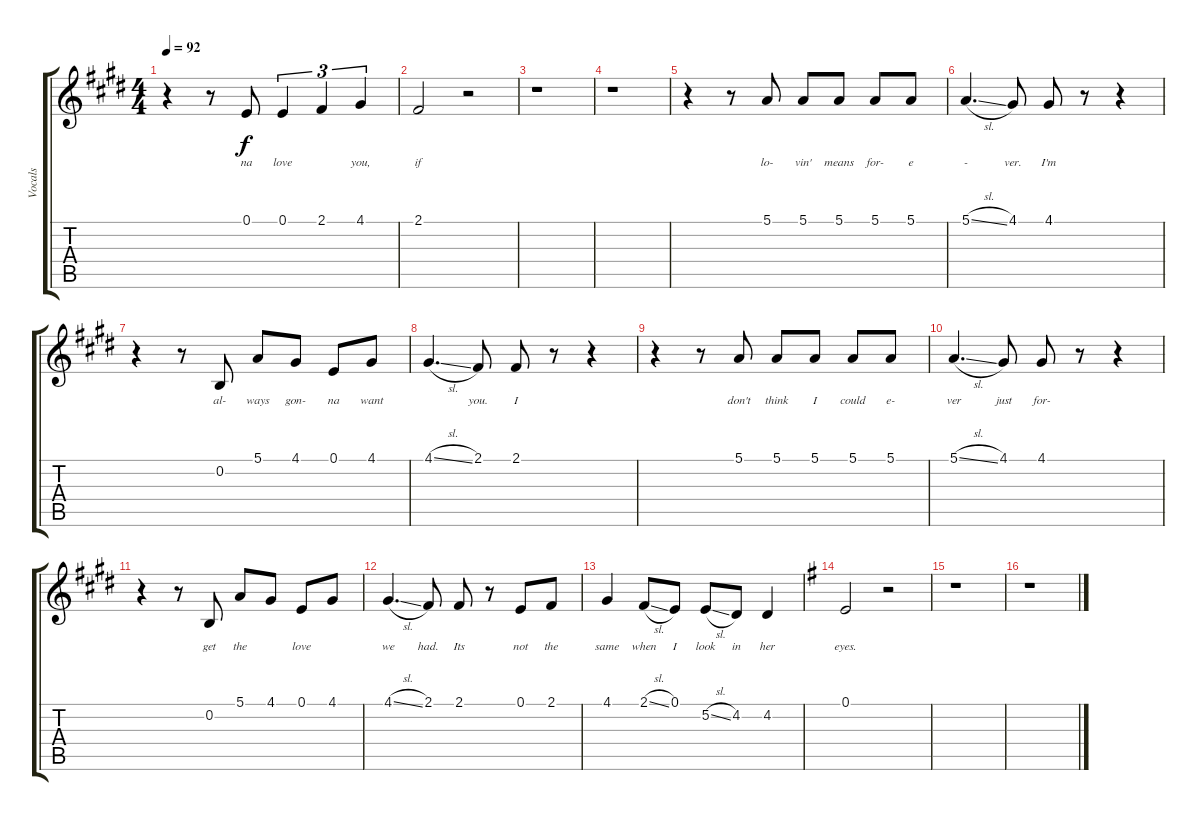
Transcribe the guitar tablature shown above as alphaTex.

\track ("Vocals" "Vocals") {instrument clarinet}
\staff {score tabs}
\tuning (E4 B3 G3 D3 A2 E2) {hide}
\ts (4 4)
\tempo 92
\clef g2
\ks e
r.4{dy f} r.8 0.1.8{lyrics (0 "na") lyrics (1 "") lyrics (2 "") lyrics (3 "") lyrics (4 "")} 0.1.4{tu (3 2) lyrics (0 "love") lyrics (1 "") lyrics (2 "") lyrics (3 "") lyrics (4 "")} 2.1.4{tu (3 2) lyrics (0 "") lyrics (1 "") lyrics (2 "") lyrics (3 "") lyrics (4 "")} 4.1.4{tu (3 2) lyrics (0 "you,") lyrics (1 "") lyrics (2 "") lyrics (3 "") lyrics (4 "")} |
2.1.2{lyrics (0 "if") lyrics (1 "") lyrics (2 "") lyrics (3 "") lyrics (4 "")} r.2 |
r.1 |
r.1 |
r.4 r.8 5.1.8{lyrics (0 "lo-") lyrics (1 "") lyrics (2 "") lyrics (3 "") lyrics (4 "")} 5.1.8{lyrics (0 "vin'") lyrics (1 "") lyrics (2 "") lyrics (3 "") lyrics (4 "")} 5.1.8{lyrics (0 "means") lyrics (1 "") lyrics (2 "") lyrics (3 "") lyrics (4 "")} 5.1.8{lyrics (0 "for-") lyrics (1 "") lyrics (2 "") lyrics (3 "") lyrics (4 "")} 5.1.8{lyrics (0 "e") lyrics (1 "") lyrics (2 "") lyrics (3 "") lyrics (4 "")} |
5.1{sl}.4{d lyrics (0 "-") lyrics (1 "") lyrics (2 "") lyrics (3 "") lyrics (4 "")} 4.1.8{lyrics (0 "ver.") lyrics (1 "") lyrics (2 "") lyrics (3 "") lyrics (4 "")} 4.1.8{lyrics (0 "I'm") lyrics (1 "") lyrics (2 "") lyrics (3 "") lyrics (4 "")} r.8 r.4 |
r.4 r.8 0.2.8{lyrics (0 "al-") lyrics (1 "") lyrics (2 "") lyrics (3 "") lyrics (4 "")} 5.1.8{lyrics (0 "ways") lyrics (1 "") lyrics (2 "") lyrics (3 "") lyrics (4 "")} 4.1.8{lyrics (0 "gon-") lyrics (1 "") lyrics (2 "") lyrics (3 "") lyrics (4 "")} 0.1.8{lyrics (0 "na") lyrics (1 "") lyrics (2 "") lyrics (3 "") lyrics (4 "")} 4.1.8{lyrics (0 "want") lyrics (1 "") lyrics (2 "") lyrics (3 "") lyrics (4 "")} |
4.1{sl}.4{d lyrics (0 "") lyrics (1 "") lyrics (2 "") lyrics (3 "") lyrics (4 "")} 2.1.8{lyrics (0 "you.") lyrics (1 "") lyrics (2 "") lyrics (3 "") lyrics (4 "")} 2.1.8{lyrics (0 "I") lyrics (1 "") lyrics (2 "") lyrics (3 "") lyrics (4 "")} r.8 r.4 |
r.4 r.8 5.1.8{lyrics (0 "don't") lyrics (1 "") lyrics (2 "") lyrics (3 "") lyrics (4 "")} 5.1.8{lyrics (0 "think") lyrics (1 "") lyrics (2 "") lyrics (3 "") lyrics (4 "")} 5.1.8{lyrics (0 "I") lyrics (1 "") lyrics (2 "") lyrics (3 "") lyrics (4 "")} 5.1.8{lyrics (0 "could") lyrics (1 "") lyrics (2 "") lyrics (3 "") lyrics (4 "")} 5.1.8{lyrics (0 "e-") lyrics (1 "") lyrics (2 "") lyrics (3 "") lyrics (4 "")} |
5.1{sl}.4{d lyrics (0 "ver") lyrics (1 "") lyrics (2 "") lyrics (3 "") lyrics (4 "")} 4.1.8{lyrics (0 "just") lyrics (1 "") lyrics (2 "") lyrics (3 "") lyrics (4 "")} 4.1.8{lyrics (0 "for-") lyrics (1 "") lyrics (2 "") lyrics (3 "") lyrics (4 "")} r.8 r.4 |
r.4 r.8 0.2.8{lyrics (0 "get") lyrics (1 "") lyrics (2 "") lyrics (3 "") lyrics (4 "")} 5.1.8{lyrics (0 "the") lyrics (1 "") lyrics (2 "") lyrics (3 "") lyrics (4 "")} 4.1.8{lyrics (0 "") lyrics (1 "") lyrics (2 "") lyrics (3 "") lyrics (4 "")} 0.1.8{lyrics (0 "love") lyrics (1 "") lyrics (2 "") lyrics (3 "") lyrics (4 "")} 4.1.8{lyrics (0 "") lyrics (1 "") lyrics (2 "") lyrics (3 "") lyrics (4 "")} |
4.1{sl}.4{d lyrics (0 "we") lyrics (1 "") lyrics (2 "") lyrics (3 "") lyrics (4 "")} 2.1.8{lyrics (0 "had.") lyrics (1 "") lyrics (2 "") lyrics (3 "") lyrics (4 "")} 2.1.8{lyrics (0 "Its") lyrics (1 "") lyrics (2 "") lyrics (3 "") lyrics (4 "")} r.8 0.1.8{lyrics (0 "not") lyrics (1 "") lyrics (2 "") lyrics (3 "") lyrics (4 "")} 2.1.8{lyrics (0 "the") lyrics (1 "") lyrics (2 "") lyrics (3 "") lyrics (4 "")} |
4.1.4{lyrics (0 "same") lyrics (1 "") lyrics (2 "") lyrics (3 "") lyrics (4 "")} 2.1{sl}.8{lyrics (0 "when") lyrics (1 "") lyrics (2 "") lyrics (3 "") lyrics (4 "")} 0.1.8{lyrics (0 "I") lyrics (1 "") lyrics (2 "") lyrics (3 "") lyrics (4 "")} 5.2{sl}.8{lyrics (0 "look") lyrics (1 "") lyrics (2 "") lyrics (3 "") lyrics (4 "")} 4.2.8{lyrics (0 "in") lyrics (1 "") lyrics (2 "") lyrics (3 "") lyrics (4 "")} 4.2.4{lyrics (0 "her") lyrics (1 "") lyrics (2 "") lyrics (3 "") lyrics (4 "")} |
\ks g
0.1.2{lyrics (0 "eyes.") lyrics (1 "") lyrics (2 "") lyrics (3 "") lyrics (4 "")} r.2 |
r.1 |
r.1
